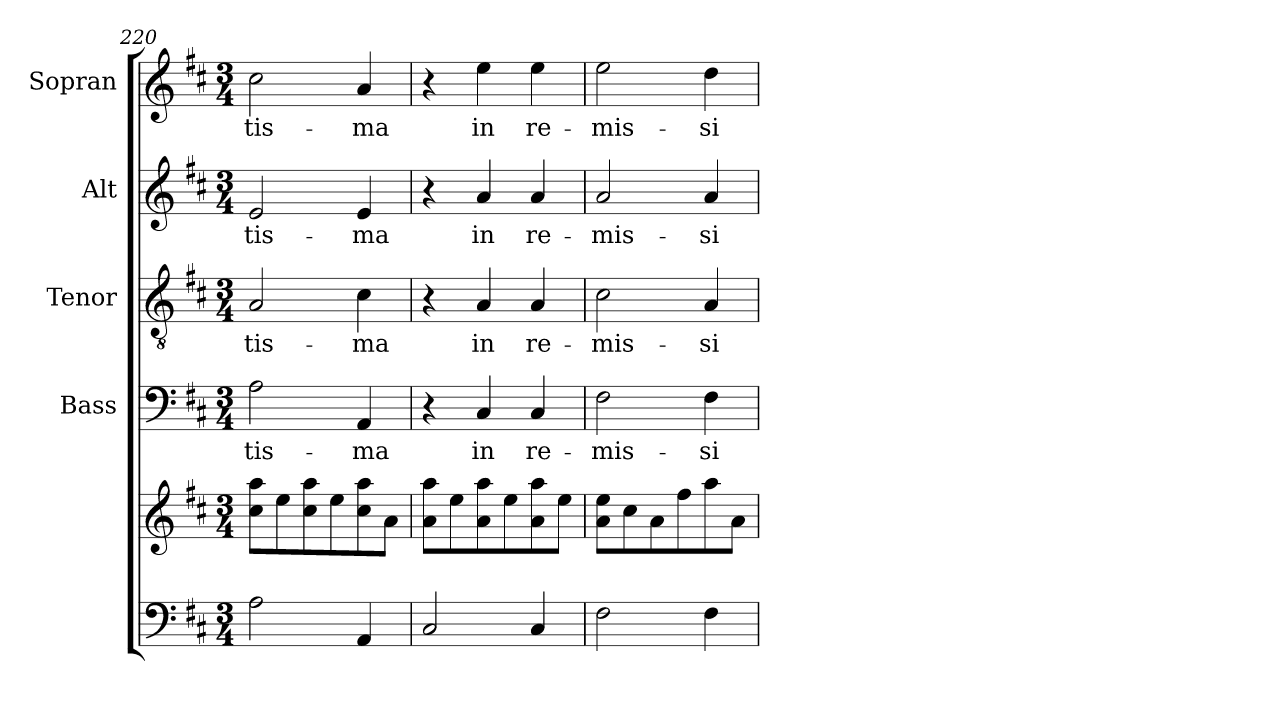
**kern	**kern	**kern	**text	**kern	**text	**kern	**text	**kern	**text
*part5	*part5	*part4	*part4	*part3	*part3	*part2	*part2	*part1	*part1
*staff6	*staff5	*staff4	*staff4	*staff3	*staff3	*staff2	*staff2	*staff1	*staff1
*	*	*I"Bass	*	*I"Tenor	*	*I"Alt	*	*I"Sopran	*
*	*	*I'B.	*	*I'T.	*	*I'A.	*	*I'S.	*
*clefF4	*clefG2	*clefF4	*	*clefGv2	*	*clefG2	*	*clefG2	*
*k[f#c#]	*k[f#c#]	*k[f#c#]	*	*k[f#c#]	*	*k[f#c#]	*	*k[f#c#]	*
*D:	*D:	*D:	*	*D:	*	*D:	*	*D:	*
*M3/4	*M3/4	*M3/4	*	*M3/4	*	*M3/4	*	*M3/4	*
=220	=220	=220	=220	=220	=220	=220	=220	=220	=220
!	!	!	!LO:LY:b	!	!LO:LY:b	!	!LO:LY:b	!	!LO:LY:b
2A\	8cc#\ 8aa\L	2A\	-tis-	2A/	-tis-	2e/	-tis-	2cc#\	-tis-
.	8ee\	.	.	.	.	.	.	.	.
.	8cc#\ 8aa\	.	.	.	.	.	.	.	.
.	8ee\	.	.	.	.	.	.	.	.
!	!	!	!LO:LY:b	!	!LO:LY:b	!	!LO:LY:b	!	!LO:LY:b
4AA/	8cc#\ 8aa\	4AA/	-ma	4c#\	-ma	4e/	-ma	4a/	-ma
.	8a\J	.	.	.	.	.	.	.	.
=221	=221	=221	=221	=221	=221	=221	=221	=221	=221
2C#/	8a\ 8aa\L	4r	.	4r	.	4r	.	4r	.
.	8ee\	.	.	.	.	.	.	.	.
!	!	!	!LO:LY:b	!	!LO:LY:b	!	!LO:LY:b	!	!LO:LY:b
.	8a\ 8aa\	4C#/	in	4A/	in	4a/	in	4ee\	in
.	8ee\	.	.	.	.	.	.	.	.
!	!	!	!LO:LY:b	!	!LO:LY:b	!	!LO:LY:b	!	!LO:LY:b
4C#/	8a\ 8aa\	4C#/	re-	4A/	re-	4a/	re-	4ee\	re-
.	8ee\J	.	.	.	.	.	.	.	.
=222	=222	=222	=222	=222	=222	=222	=222	=222	=222
!	!	!	!LO:LY:b	!	!LO:LY:b	!	!LO:LY:b	!	!LO:LY:b
2F#\	8a\ 8ee\L	2F#\	-mis-	2c#\	-mis-	2a/	-mis-	2ee\	-mis-
.	8cc#\	.	.	.	.	.	.	.	.
.	8a\	.	.	.	.	.	.	.	.
.	8ff#\	.	.	.	.	.	.	.	.
!	!	!	!LO:LY:b	!	!LO:LY:b	!	!LO:LY:b	!	!LO:LY:b
4F#\	8aa\	4F#\	-si-	4A/	-si-	4a/	-si-	4dd\	-si-
.	8a\J	.	.	.	.	.	.	.	.
=	=	=	=	=	=	=	=	=	=
*-	*-	*-	*-	*-	*-	*-	*-	*-	*-
